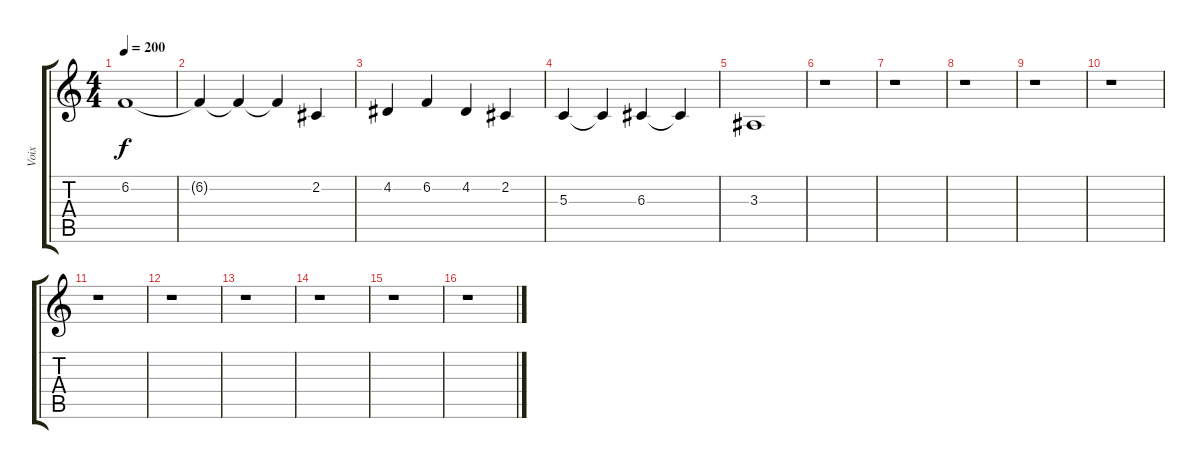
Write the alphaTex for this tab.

\track ("Voix" "Voix") {instrument lead6voice}
\staff {score tabs}
\tuning (E4 B3 G3 D3 A2 E2) {hide}
\ts (4 4)
\tempo 200
\clef g2
\ks c
6.2.1{dy f} |
6.2{t}.4 6.2{t}.4 6.2{t}.4 2.2.4 |
4.2.4 6.2.4 4.2.4 2.2.4 |
5.3.4 5.3{t}.4 6.3.4 6.3{t}.4 |
3.3.1 |
r.1 |
r.1 |
r.1 |
r.1 |
r.1 |
r.1 |
r.1 |
r.1 |
r.1 |
r.1 |
r.1
